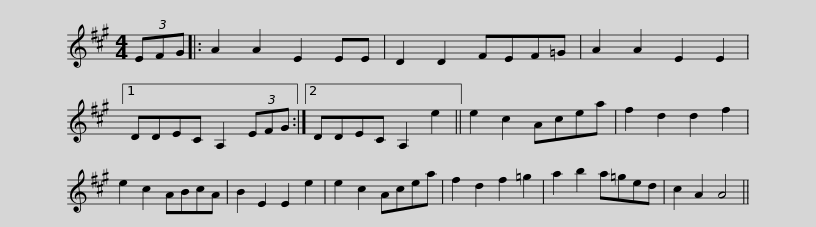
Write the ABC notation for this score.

X:1
L:1/8
M:4/4
I:linebreak $
K:A
V:1 treble
V:1
 (3EFG |: A2 A2 E2 EE | D2 D2 FEF=G | A2 A2 E2 E2 |1 DDEC A,2 (3EFG :|2 %5
 DDEC A,2 e2 || e2 c2 Acea |$ f2 d2 d2 f2 | e2 c2 ABcA | B2 E2 E2 e2 | %10
 e2 c2 Acea | f2 d2 f2 =g2 | a2 b2 a=ged | c2 A2 A4 || %14
